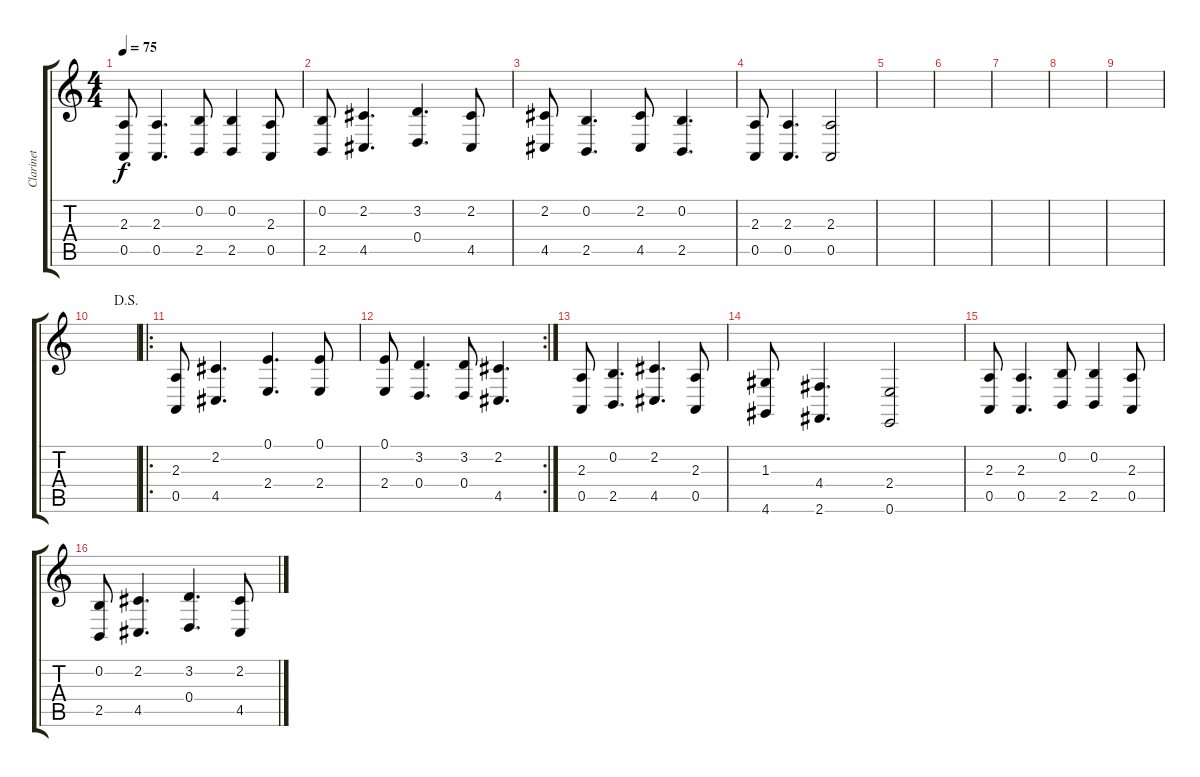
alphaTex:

\track ("Clarinet" "Clarinet") {instrument clarinet}
\staff {score tabs}
\tuning (E4 B3 G3 D3 A2 E2) {hide}
\ts (4 4)
\tempo 75
\clef g2
\ks c
(2.3 0.5).8{dy f} (2.3 0.5).4{d} (0.2 2.5).8 (0.2 2.5).4 (2.3 0.5).8 |
(0.2 2.5).8 (2.2 4.5).4{d} (3.2 0.4).4{d} (2.2 4.5).8 |
(2.2 4.5).8 (0.2 2.5).4{d} (2.2 4.5).8 (0.2 2.5).4{d} |
(2.3 0.5).8 (2.3 0.5).4{d} (2.3 0.5).2 |
|
|
|
|
|
\jump dalsegno
|
\ro
(2.3 0.5).8 (2.2 4.5).4{d} (0.1 2.4).4{d} (0.1 2.4).8 |
\rc 2
(0.1 2.4).8 (3.2 0.4).4{d} (3.2 0.4).8 (2.2 4.5).4{d} |
(2.3 0.5).8 (0.2 2.5).4{d} (2.2 4.5).4{d} (2.3 0.5).8 |
(1.3 4.6).8 (4.4 2.6).4{d} (2.4 0.6).2 |
(2.3 0.5).8 (2.3 0.5).4{d} (0.2 2.5).8 (0.2 2.5).4 (2.3 0.5).8 |
(0.2 2.5).8 (2.2 4.5).4{d} (3.2 0.4).4{d} (2.2 4.5).8
